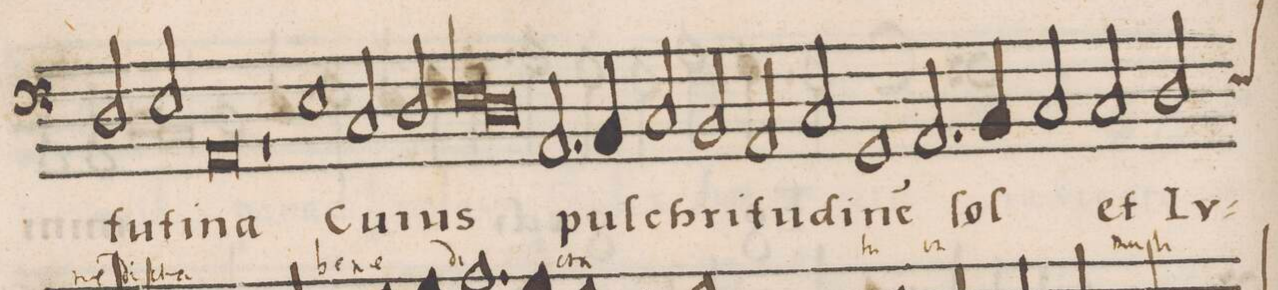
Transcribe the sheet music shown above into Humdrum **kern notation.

**kern	**text	**text
*I"BASSVS	*	*
*clefF4	*	*
*k[]	*	*
*met(C|)	*	*
*M2/1	*	*
2D/	-tu-	-ne-
2E/	-ti-	-dic-
=28-	=28-	=28-
0AA	-na	-ta
=29-	=29-	=29-
1r	.	.
1E	Cu-	be-
=30-	=30-	=30-
2C/	.	-ne-
2D/	-ius	.
*lig	*	*
1E	.	-di-
=31-	=31-	=31-
1D	.	.
*Xlig	*	*
2.AA/	pul-	-cta
4BB/	.	.
=32-	=32-	=32-
2C/	-chri-	.
2BB/	.	.
2AA/	-tu-	.
2C/	-di-	.
=33-	=33-	=33-
1GG	-ne(m)	tu
2.AA/	ſol	in
4BB/	.	.
=34-	=34-	=34-
2C/	.	.
2C/	et	mu-
*custos:E	*	*
2D/	lu-	-li-
*-	*-	*-
